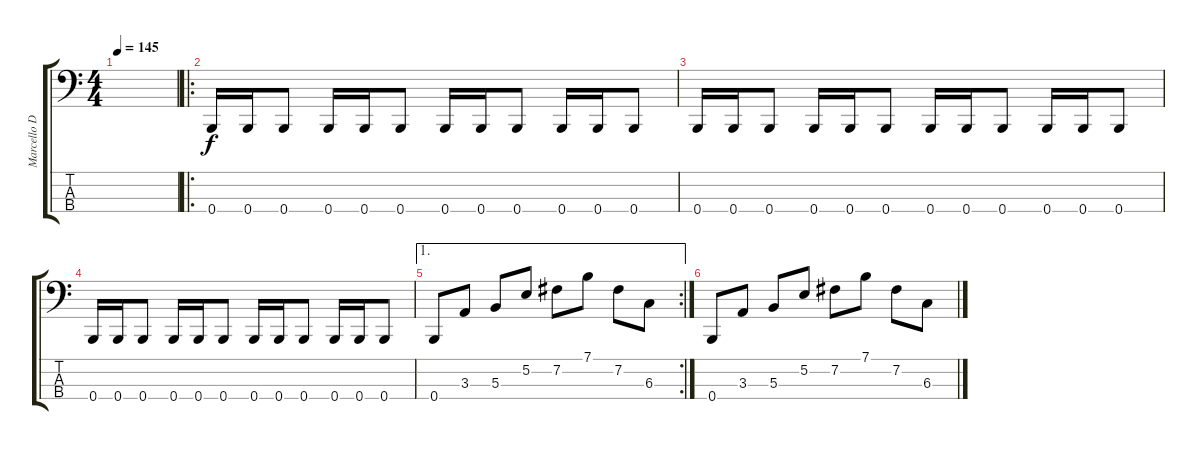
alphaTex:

\track ("Marcello D Rapp" "Marcello D") {instrument electricbassfinger}
\staff {score tabs}
\tuning (E2 B1 Gb1 B0) {hide}
\ts (4 4)
\tempo 145
\clef f4
\ks c
|
\ro
0.4.16 0.4.16 0.4.8 0.4.16 0.4.16 0.4.8 0.4.16 0.4.16 0.4.8 0.4.16 0.4.16 0.4.8 |
0.4.16 0.4.16 0.4.8 0.4.16 0.4.16 0.4.8 0.4.16 0.4.16 0.4.8 0.4.16 0.4.16 0.4.8 |
0.4.16 0.4.16 0.4.8 0.4.16 0.4.16 0.4.8 0.4.16 0.4.16 0.4.8 0.4.16 0.4.16 0.4.8 |
\ae 1
\rc 2
0.4.8 3.3.8 5.3.8 5.2.8 7.2.8 7.1.8 7.2.8 6.3.8 |
0.4.8 3.3.8 5.3.8 5.2.8 7.2.8 7.1.8 7.2.8 6.3.8
